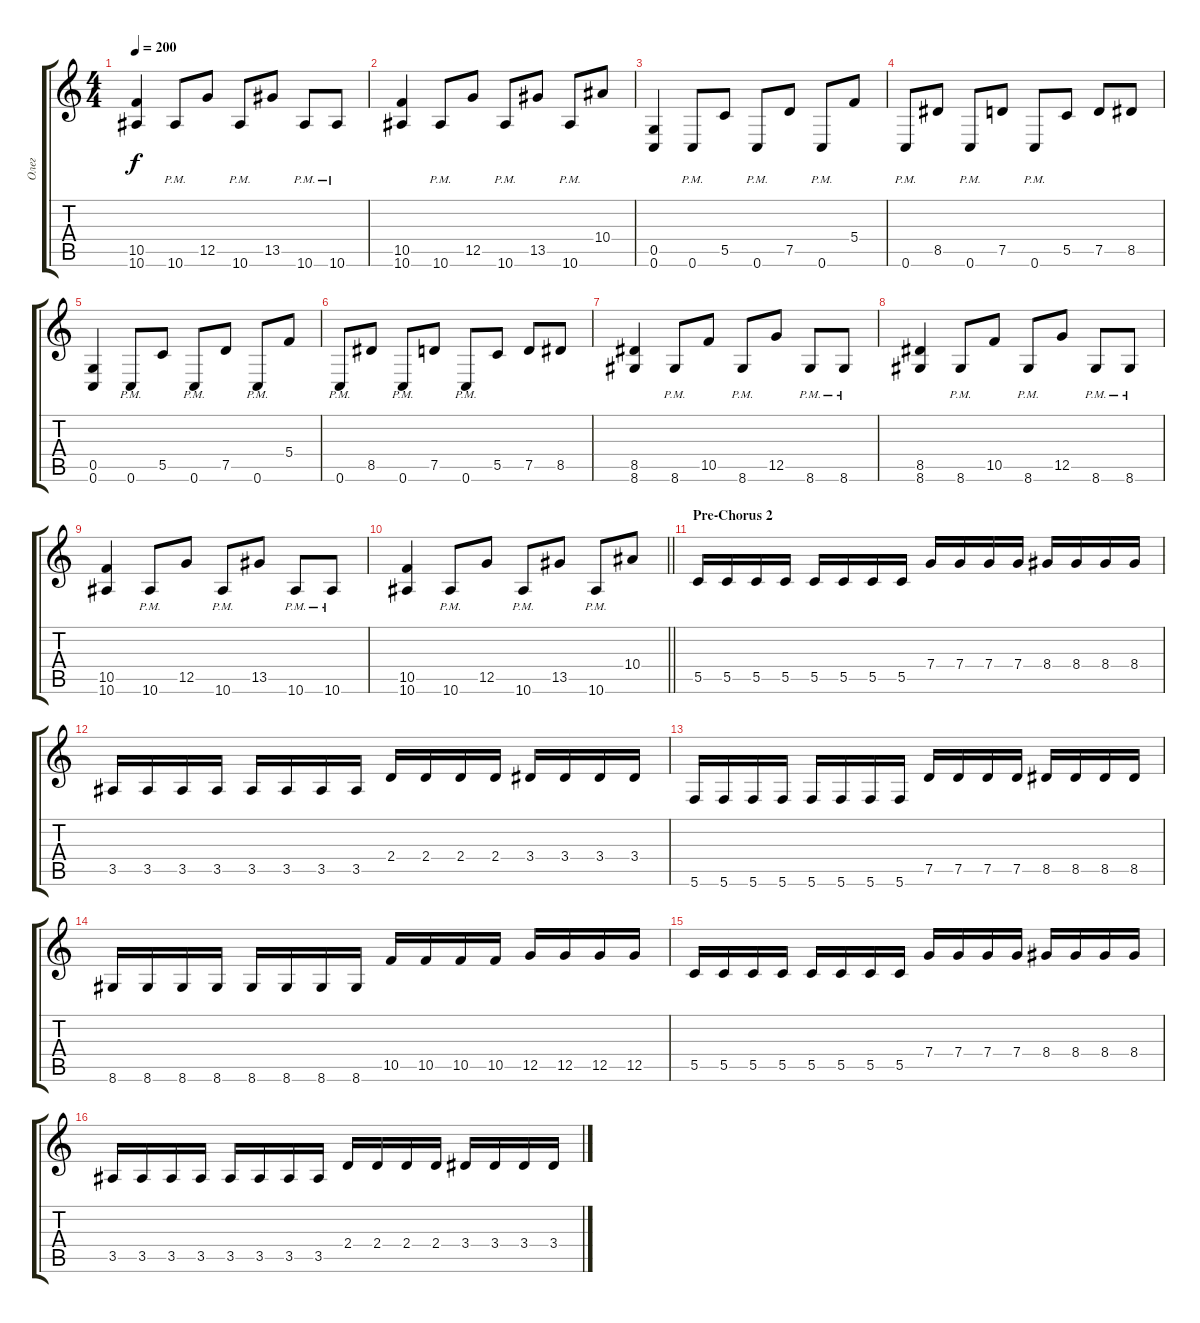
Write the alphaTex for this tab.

\track ("Олег" "Олег") {instrument distortionguitar}
\staff {score tabs}
\tuning (D4 A3 F3 C3 G2 C2) {hide}
\ts (4 4)
\tempo 200
\clef g2
\ks c
(10.5 10.6).4{dy f} 10.6{pm}.8 12.5.8 10.6{pm}.8 13.5.8 10.6{pm}.8 10.6{pm}.8 |
(10.5 10.6).4 10.6{pm}.8 12.5.8 10.6{pm}.8 13.5.8 10.6{pm}.8 10.4.8 |
(0.5 0.6).4 0.6{pm}.8 5.5.8 0.6{pm}.8 7.5.8 0.6{pm}.8 5.4.8 |
0.6{pm}.8 8.5.8 0.6{pm}.8 7.5.8 0.6{pm}.8 5.5.8 7.5.8 8.5.8 |
(0.5 0.6).4 0.6{pm}.8 5.5.8 0.6{pm}.8 7.5.8 0.6{pm}.8 5.4.8 |
0.6{pm}.8 8.5.8 0.6{pm}.8 7.5.8 0.6{pm}.8 5.5.8 7.5.8 8.5.8 |
(8.5 8.6).4 8.6{pm}.8 10.5.8 8.6{pm}.8 12.5.8 8.6{pm}.8 8.6{pm}.8 |
(8.5 8.6).4 8.6{pm}.8 10.5.8 8.6{pm}.8 12.5.8 8.6{pm}.8 8.6{pm}.8 |
(10.5 10.6).4 10.6{pm}.8 12.5.8 10.6{pm}.8 13.5.8 10.6{pm}.8 10.6{pm}.8 |
\barLineRight lightlight
(10.5 10.6).4 10.6{pm}.8 12.5.8 10.6{pm}.8 13.5.8 10.6{pm}.8 10.4.8 |
\section ("" "Pre-Chorus 2")
5.5.16 5.5.16 5.5.16 5.5.16 5.5.16 5.5.16 5.5.16 5.5.16 7.4.16 7.4.16 7.4.16 7.4.16 8.4.16 8.4.16 8.4.16 8.4.16 |
3.5.16 3.5.16 3.5.16 3.5.16 3.5.16 3.5.16 3.5.16 3.5.16 2.4.16 2.4.16 2.4.16 2.4.16 3.4.16 3.4.16 3.4.16 3.4.16 |
5.6.16 5.6.16 5.6.16 5.6.16 5.6.16 5.6.16 5.6.16 5.6.16 7.5.16 7.5.16 7.5.16 7.5.16 8.5.16 8.5.16 8.5.16 8.5.16 |
8.6.16 8.6.16 8.6.16 8.6.16 8.6.16 8.6.16 8.6.16 8.6.16 10.5.16 10.5.16 10.5.16 10.5.16 12.5.16 12.5.16 12.5.16 12.5.16 |
5.5.16 5.5.16 5.5.16 5.5.16 5.5.16 5.5.16 5.5.16 5.5.16 7.4.16 7.4.16 7.4.16 7.4.16 8.4.16 8.4.16 8.4.16 8.4.16 |
3.5.16 3.5.16 3.5.16 3.5.16 3.5.16 3.5.16 3.5.16 3.5.16 2.4.16 2.4.16 2.4.16 2.4.16 3.4.16 3.4.16 3.4.16 3.4.16
